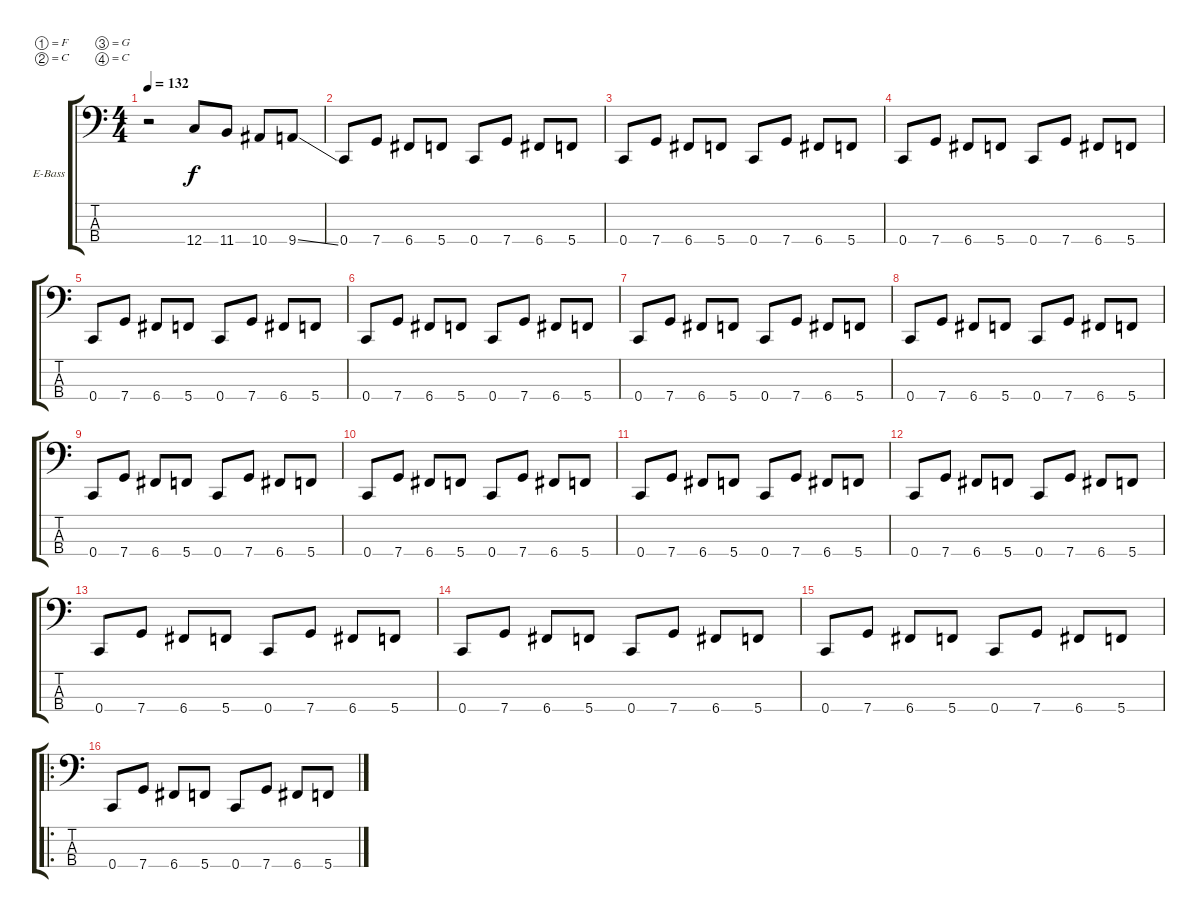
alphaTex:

\defaultSystemsLayout 4
\bracketExtendMode groupsimilarinstruments
\firstSystemTrackNameOrientation horizontal
\otherSystemsTrackNameOrientation horizontal
\track ("Electric Bass" "E-Bass") {instrument electricbassfinger}
\staff {score tabs}
\tuning (F2 C2 G1 C1)
\ts (4 4)
\tempo 132
\clef f4
\ks c
r.2{dy f instrument electricbassfinger} 12.4.8 11.4.8 10.4.8 9.4{ss}.8 |
0.4.8 7.4.8 6.4.8 5.4.8 0.4.8 7.4.8 6.4.8 5.4.8 |
0.4.8 7.4.8 6.4.8 5.4.8 0.4.8 7.4.8 6.4.8 5.4.8 |
0.4.8 7.4.8 6.4.8 5.4.8 0.4.8 7.4.8 6.4.8 5.4.8 |
0.4.8 7.4.8 6.4.8 5.4.8 0.4.8 7.4.8 6.4.8 5.4.8 |
0.4.8 7.4.8 6.4.8 5.4.8 0.4.8 7.4.8 6.4.8 5.4.8 |
0.4.8 7.4.8 6.4.8 5.4.8 0.4.8 7.4.8 6.4.8 5.4.8 |
0.4.8 7.4.8 6.4.8 5.4.8 0.4.8 7.4.8 6.4.8 5.4.8 |
0.4.8 7.4.8 6.4.8 5.4.8 0.4.8 7.4.8 6.4.8 5.4.8 |
0.4.8 7.4.8 6.4.8 5.4.8 0.4.8 7.4.8 6.4.8 5.4.8 |
0.4.8 7.4.8 6.4.8 5.4.8 0.4.8 7.4.8 6.4.8 5.4.8 |
0.4.8 7.4.8 6.4.8 5.4.8 0.4.8 7.4.8 6.4.8 5.4.8 |
0.4.8 7.4.8 6.4.8 5.4.8 0.4.8 7.4.8 6.4.8 5.4.8 |
0.4.8 7.4.8 6.4.8 5.4.8 0.4.8 7.4.8 6.4.8 5.4.8 |
0.4.8 7.4.8 6.4.8 5.4.8 0.4.8 7.4.8 6.4.8 5.4.8 |
\ro
0.4.8 7.4.8 6.4.8 5.4.8 0.4.8 7.4.8 6.4.8 5.4.8
